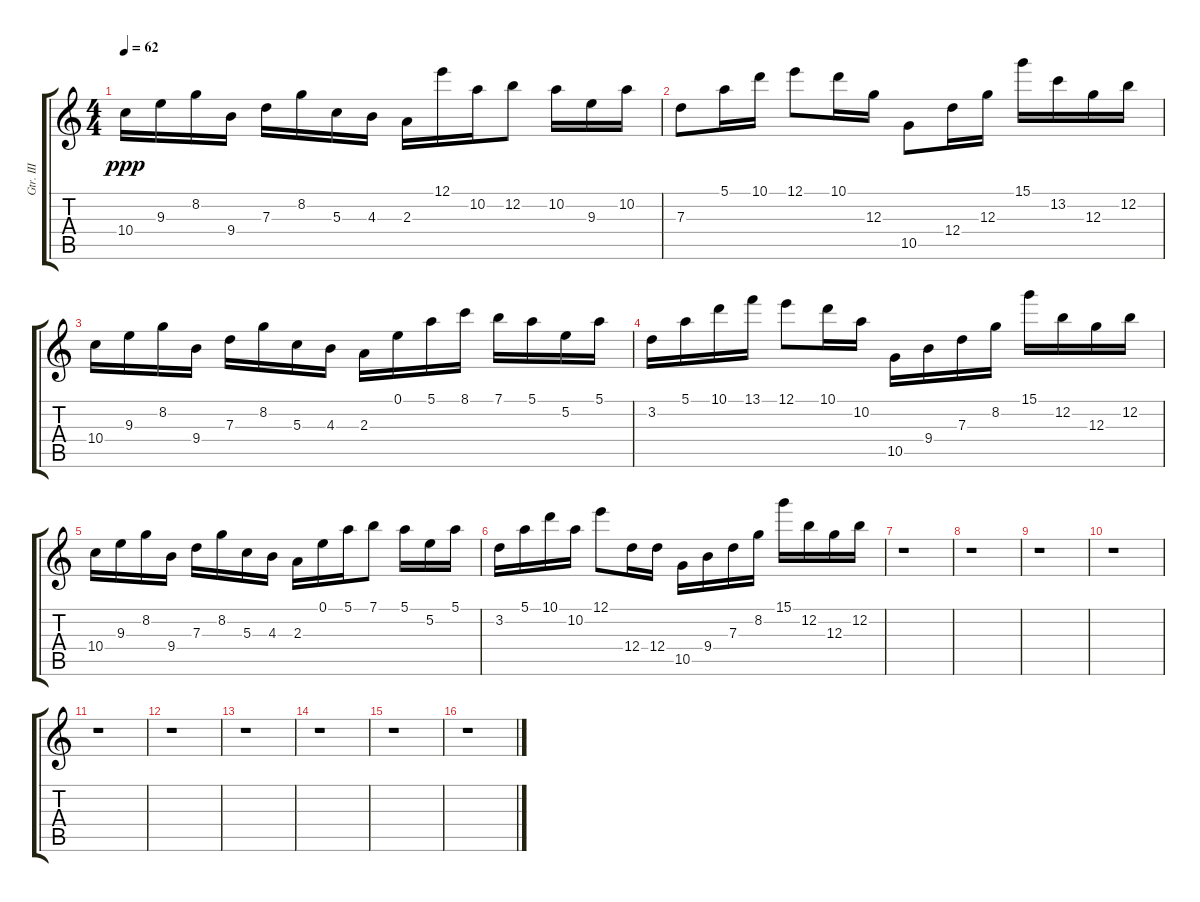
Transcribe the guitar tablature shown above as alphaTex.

\track ("Gtr. III" "Gtr. III") {instrument distortionguitar}
\staff {score tabs}
\tuning (E4 B3 G3 D3 A2 E2) {hide}
\ts (4 4)
\tempo 62
\clef g2
\ks c
10.4.16{dy ppp} 9.3.16 8.2.16 9.4.16 7.3.16 8.2.16 5.3.16 4.3.16 2.3.16 12.1.16 10.2.16 12.2.8 10.2.16 9.3.16 10.2.16 |
7.3.8 5.1.16 10.1.16 12.1.8 10.1.16 12.3.16 10.5.8 12.4.16 12.3.16 15.1.16 13.2.16 12.3.16 12.2.16 |
10.4.16 9.3.16 8.2.16 9.4.16 7.3.16 8.2.16 5.3.16 4.3.16 2.3.16 0.1.16 5.1.16 8.1.16 7.1.16 5.1.16 5.2.16 5.1.16 |
3.2.16 5.1.16 10.1.16 13.1.16 12.1.8 10.1.16 10.2.16 10.5.16 9.4.16 7.3.16 8.2.16 15.1.16 12.2.16 12.3.16 12.2.16 |
10.4.16 9.3.16 8.2.16 9.4.16 7.3.16 8.2.16 5.3.16 4.3.16 2.3.16 0.1.16 5.1.16 7.1.8 5.1.16 5.2.16 5.1.16 |
3.2.16 5.1.16 10.1.16 10.2.16 12.1.8 12.4.16 12.4.16 10.5.16 9.4.16 7.3.16 8.2.16 15.1.16 12.2.16 12.3.16 12.2.16 |
r.1 |
r.1 |
r.1 |
r.1 |
r.1 |
r.1 |
r.1 |
r.1 |
r.1 |
r.1
